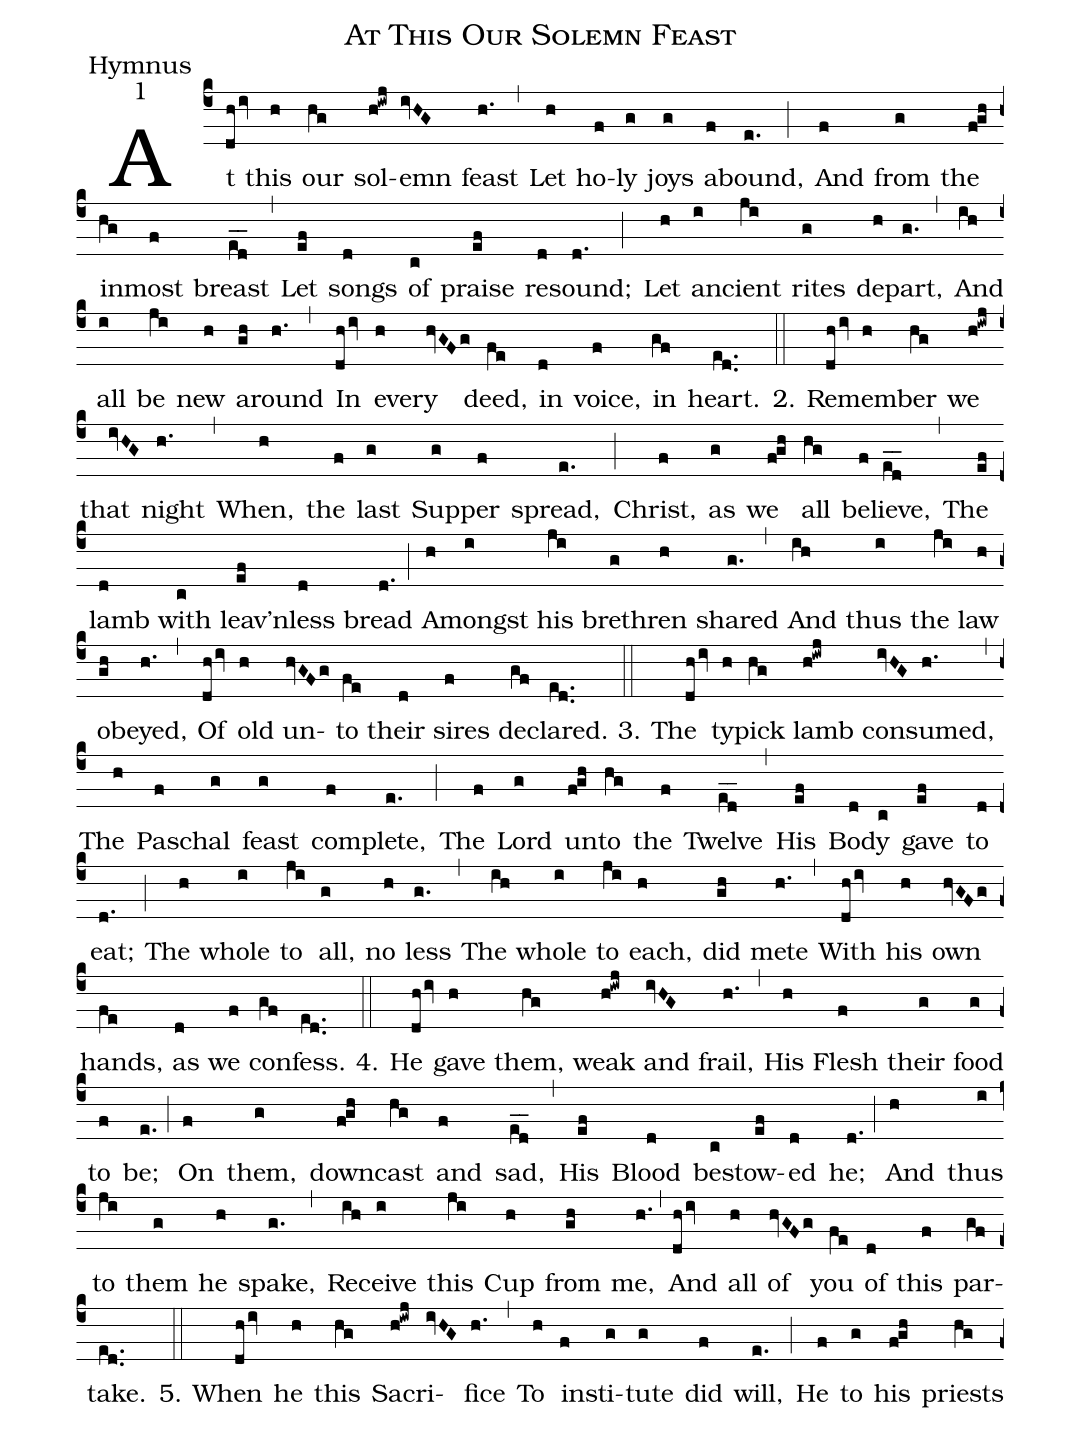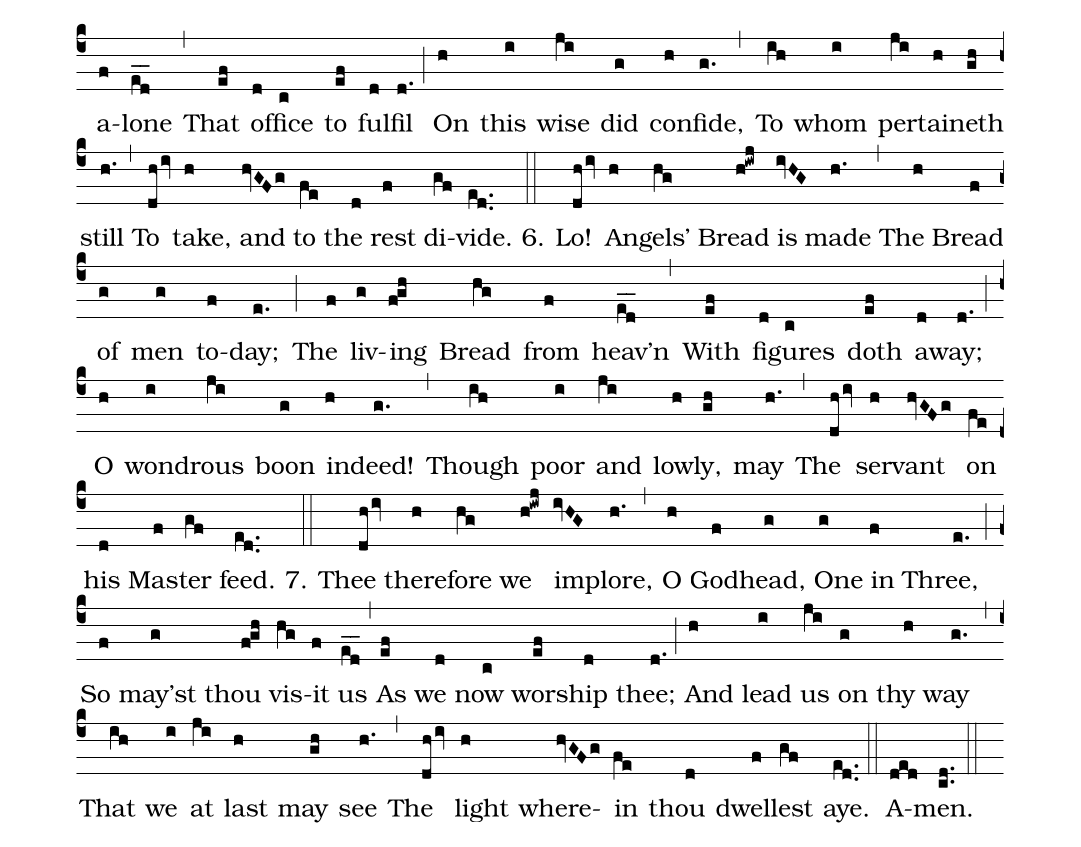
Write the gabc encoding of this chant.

name: At This Our Solemn Feast;
office-part: Hymnus;
mode: 1;
%%
(c4)At(dhiv) this(h) our(hg) sol(h!iwj)emn(ivHG) feast(h.) (,)
Let(h) ho(f)ly(g) joys(g) a(f)bound,(e.) (;)
And(f) from(g) the(f!gh) in(hg)most(f) breast(ed__) (,)
Let(ef) songs(d) of(c) praise(ef) re(d)sound;(d.) (;)
Let(h) an(i)cient(ji) rites(g) de(h)part,(g.) (,)
And(ih) all(i) be(ji) new(h) a(gh)round(h.) (,)
In(dhiv) eve(h)ry(hvGFg) deed,(fe) in(d) voice,(f) in(gf) heart.(ed..) (::)

2. Re(dhiv)mem(h)ber(hg) we(h!iwj) that(ivHG) night(h.) (,)
When,(h) the(f) last(g) Sup(g)per(f) spread,(e.) (;)
Christ,(f) as(g) we(f!gh) all(hg) be(f)lieve,(ed__) (,)
The(ef) lamb(d) with(c) leav'n(ef)less(d) bread(d.) (;)
A(h)mongst(i) his(ji) breth(g)ren(h) shared(g.) (,)
And(ih) thus(i) the(ji) law(h) o(gh)beyed,(h.) (,)
Of(dhiv) old(h) un(hvGFg)to(fe) their(d) sires(f) de(gf)clared.(ed..) (::)

3. The(dhiv) ty(h)pick(hg) lamb(h!iwj) con(ivHG)sumed,(h.) (,)
The(h) Pas(f)chal(g) feast(g) com(f)plete,(e.) (;)
The(f) Lord(g) un(f!gh)to(hg) the(f) Twelve(ed__) (,)
His(ef) Bod(d)y(c) gave(ef) to(d) eat;(d.) (;)
The(h) whole(i) to(ji) all,(g) no(h) less(g.) (,)
The(ih) whole(i) to(ji) each,(h) did(gh) mete(h.) (,)
With(dhiv) his(h) own(hvGFg) hands,(fe) as(d) we(f) con(gf)fess.(ed..) (::)

4. He(dhiv) gave(h) them,(hg) weak(h!iwj) and(ivHG) frail,(h.) (,)
His(h) Flesh(f) their(g) food(g) to(f) be;(e.) (;)
On(f) them,(g) down(f!gh)cast(hg) and(f) sad,(ed__) (,)
His(ef) Blood(d) be(c)stow(ef)ed(d) he;(d.) (;)
And(h) thus(i) to(ji) them(g) he(h) spake,(g.) (,)
Re(ih)ceive(i) this(ji) Cup(h) from(gh) me,(h.) (,)
And(dhiv) all(h) of(hvGFg) you(fe) of(d) this(f) par(gf)take.(ed..) (::)

5. When(dhiv) he(h) this(hg) Sac(h!iwj)ri(ivHG)fice(h.) (,)
To(h) in(f)sti(g)tute(g) did(f) will,(e.) (;)
He(f) to(g) his(f!gh) priests(hg) a(f)lone(ed__) (,)
That(ef) of(d)fice(c) to(ef) ful(d)fil(d.) (;)
On(h) this(i) wise(ji) did(g) con(h)fide,(g.) (,)
To(ih) whom(i) per(ji)tain(h)eth(gh) still(h.) (,)
To(dhiv) take,(h) and(hvGFg) to(fe) the(d) rest(f) di(gf)vide.(ed..) (::)

6. Lo!(dhiv) An(h)gels'(hg) Bread(h!iwj) is(ivHG) made(h.) (,)
The(h) Bread(f) of(g) men(g) to(f)-day;(e.) (;)
The(f) liv(g)ing(f!gh) Bread(hg) from(f) heav’n(ed__) (,)
With(ef) fig(d)ures(c) doth(ef) a(d)way;(d.) (;)
O(h) won(i)drous(ji) boon(g) in(h)deed!(g.) (,)
Though(ih) poor(i) and(ji) low(h)ly,(gh) may(h.) (,)
The(dhiv) ser(h)vant(hvGFg) on(fe) his(d) Mas(f)ter(gf) feed.(ed..) (::)

7. Thee(dhiv) there(h)fore(hg) we(h!iwj) im(ivHG)plore,(h.) (,)
O(h) God(f)head,(g) One(g) in(f) Three,(e.) (;)
So(f) may’st(g) thou(f!gh) vis(hg)it(f) us(ed__) (,)
As(ef) we(d) now(c) wor(ef)ship(d) thee;(d.) (;)
And(h) lead(i) us(ji) on(g) thy(h) way(g.) (,)
That(ih) we(i) at(ji) last(h) may(gh) see(h.) (,)
The(dhiv) light(h) where(hvGFg)in(fe) thou(d) dwell(f)est(gf) aye.(ed..) (::)
A(ded)men.(cd..) (::)
